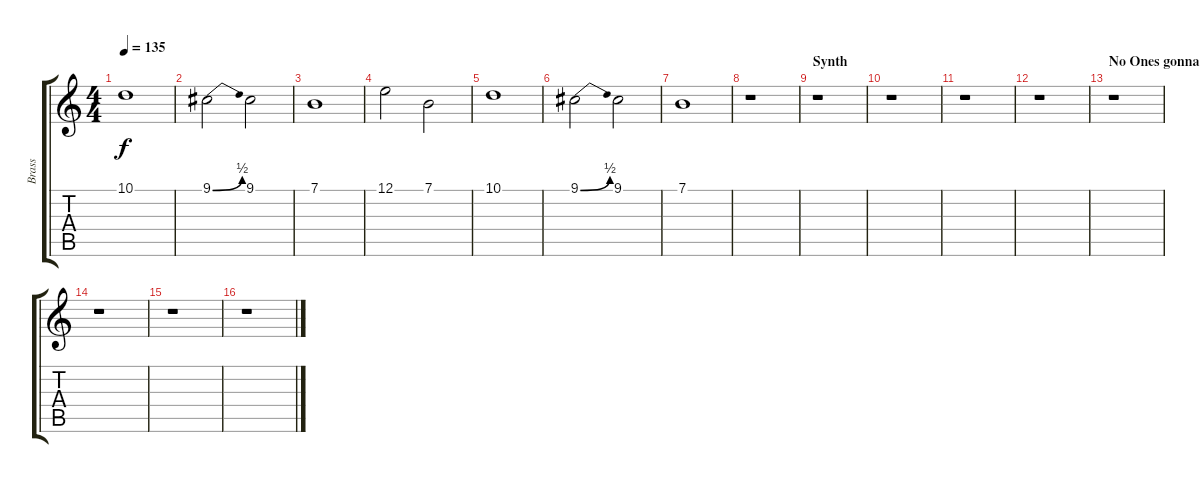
\track ("Brass" "Brass") {instrument trumpet}
\staff {score tabs}
\tuning (E4 B3 G3 D3 A2 E2) {hide}
\ts (4 4)
\tempo 135
\clef g2
\ks c
10.1.1{dy f} |
9.1{be (bend 0 0 60 2)}.2 9.1.2 |
7.1.1 |
12.1.2 7.1.2 |
10.1.1 |
9.1{be (bend 0 0 60 2)}.2 9.1.2 |
7.1.1 |
r.1 |
\section ("" "Synth")
r.1 |
r.1 |
r.1 |
r.1 |
\section ("" "No Ones gonna take me alive!")
r.1 |
r.1 |
r.1 |
r.1
